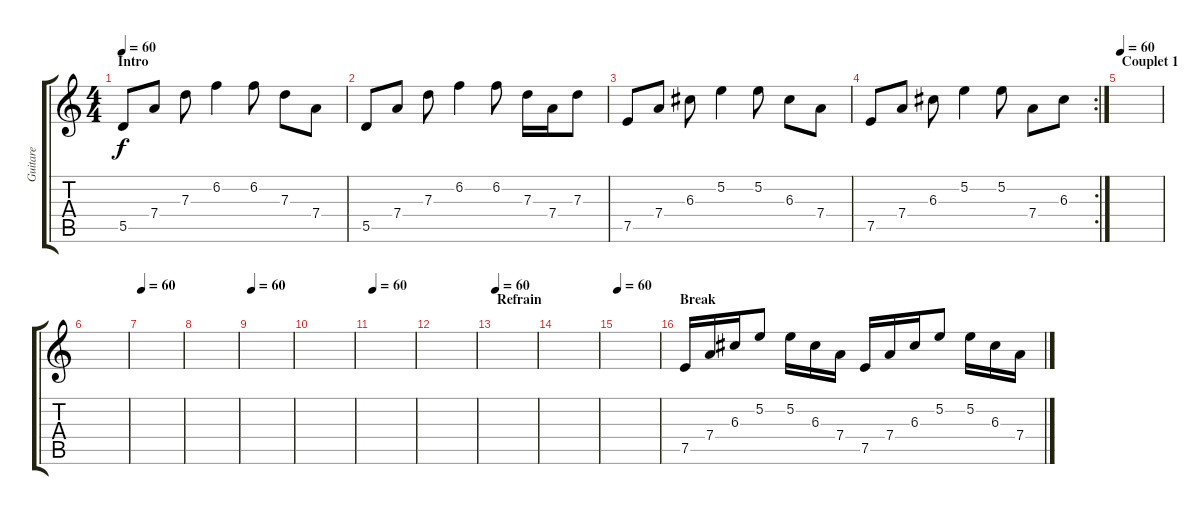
\track ("Guitare" "Guitare") {instrument acousticguitarsteel}
\staff {score tabs}
\tuning (E4 B3 G3 D3 A2 E2) {hide}
\ts (4 4)
\section ("" "Intro")
\tempo 60
\tempo 120
\tempo 60
\clef g2
\ks c
5.5.8{dy f instrument acousticguitarsteel} 7.4.8 7.3.8 6.2.4 6.2.8 7.3.8 7.4.8 |
5.5.8 7.4.8 7.3.8 6.2.4 6.2.8 7.3.16 7.4.16 7.3.8 |
7.5.8 7.4.8 6.3.8 5.2.4 5.2.8 6.3.8 7.4.8 |
\rc 2
7.5.8 7.4.8 6.3.8 5.2.4 5.2.8 7.4.8 6.3.8 |
\section ("" "Couplet 1")
\tempo 60
|
|
\tempo 60
|
|
\tempo 60
|
|
\tempo 60
|
|
\section ("" "Refrain")
\tempo 60
|
|
\tempo 60
|
\section ("" "Break")
7.5.16{volume 10} 7.4.16 6.3.16 5.2.8 5.2.16 6.3.16 7.4.16 7.5.16 7.4.16 6.3.16 5.2.8 5.2.16 6.3.16 7.4.16
